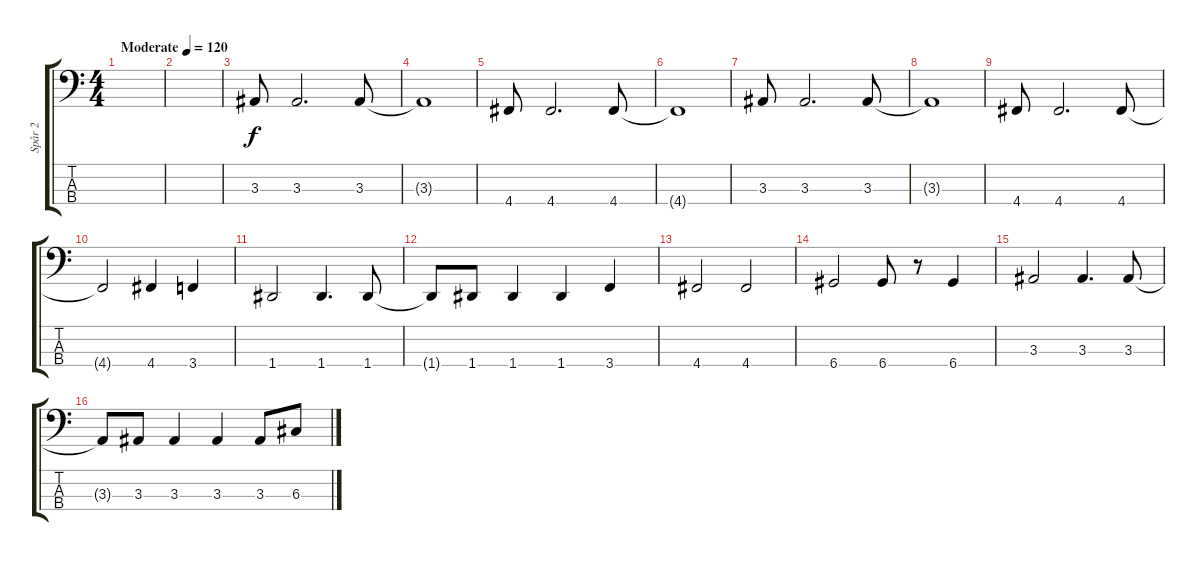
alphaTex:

\track ("Spår 2" "Spår 2") {instrument electricbassfinger}
\staff {score tabs}
\tuning (F2 C2 G1 D1) {hide}
\ts (4 4)
\tempo (120 "Moderate")
\clef f4
\ks c
|
|
3.3.8 3.3.2{d} 3.3.8 |
3.3{t}.1 |
4.4.8 4.4.2{d} 4.4.8 |
4.4{t}.1 |
3.3.8 3.3.2{d} 3.3.8 |
3.3{t}.1 |
4.4.8 4.4.2{d} 4.4.8 |
4.4{t}.2 4.4.4 3.4.4 |
1.4.2 1.4.4{d} 1.4.8 |
1.4{t}.8 1.4.8 1.4.4 1.4.4 3.4.4 |
4.4.2 4.4.2 |
6.4.2 6.4.8 r.8 6.4.4 |
3.3.2 3.3.4{d} 3.3.8 |
3.3{t}.8 3.3.8 3.3.4 3.3.4 3.3.8 6.3.8
